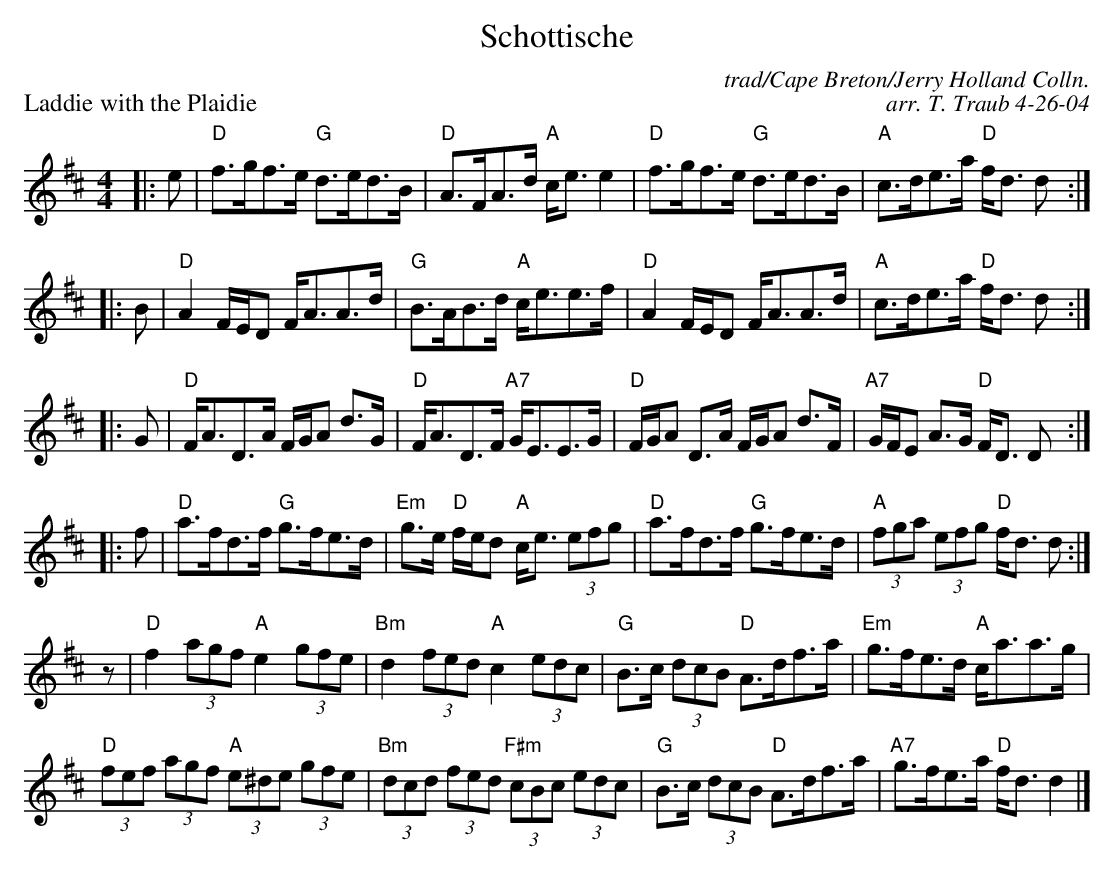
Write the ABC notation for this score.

X:1
T: Schottische
T:
P: Laddie with the Plaidie
C: trad/Cape Breton/Jerry Holland Colln.
C: arr. T. Traub 4-26-04
M: 4/4
K: D
L: 1/8
|: e|"D"f>gf>e "G"d>ed>B|"D"A>FA>d "A"c<e e2|"D"f>gf>e "G"d>ed>B |"A"c>de>a "D"f<d d :|
|: B|"D"A2 F/E/D F<AA>d|"G"B>AB>d "A"c<ee>f|"D"A2 F/E/D F<AA>d|"A"c>de>a "D"f<d d :|
|: G|"D"F<AD>A F/G/A d>G|"D"F<AD>F "A7"G<EE>G|"D"F/G/A D>A F/G/A d>F|"A7"G/F/E A>G "D"F<D D :|
|: f|"D"a>fd>f "G"g>fe>d|"Em"g>e "D"f/e/d "A"c<e (3efg|"D"a>fd>f "G"g>fe>d|"A"(3fga (3efg "D"f<d d :|
z|"D"f2 (3agf "A"e2 (3gfe|"Bm"d2 (3fed "A"c2 (3edc|"G"B>c (3dcB "D"A>df>a|"Em"g>fe>d "A"c<aa>g|
"D"(3fef (3agf "A"(3e^de (3gfe|"Bm"(3dcd (3fed "F#m"(3cBc (3edc|"G"B>c (3dcB "D"A>df>a|"A7"g>fe>a "D"f<d d2 |]
